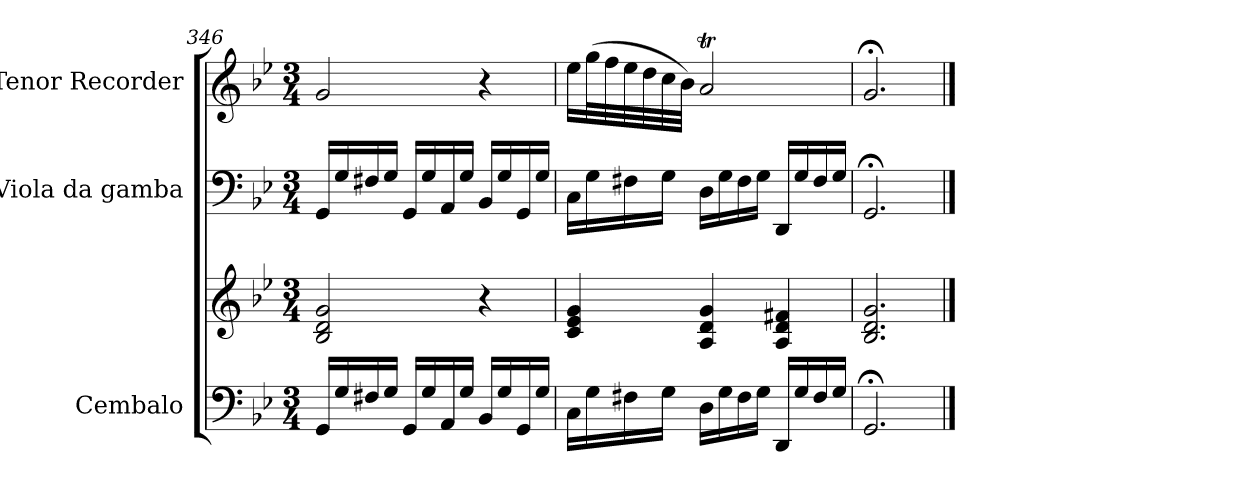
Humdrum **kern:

**kern	**kern	**kern	**kern
*part3	*part3	*part2	*part1
*staff4	*staff3	*staff2	*staff1
*I"Cembalo	*	*I"Viola da gamba	*I"Tenor Recorder
*	*	*I'Vla. d. g.	*I'T. Rec.
*clefF4	*clefG2	*clefF4	*clefG2
*k[b-e-]	*k[b-e-]	*k[b-e-]	*k[b-e-]
*M3/4	*M3/4	*M3/4	*M3/4
=346	=346	=346	=346
16GG/LL	2B-/ 2d/ 2g/	16GG/LL	2g/
16G/	.	16G/	.
16F#X/	.	16F#X/	.
16G/JJ	.	16G/JJ	.
16GG/LL	.	16GG/LL	.
16G/	.	16G/	.
16AA/	.	16AA/	.
16G/JJ	.	16G/JJ	.
16BB-/LL	4r	16BB-/LL	4r
16G/	.	16G/	.
16GG/	.	16GG/	.
16G/JJ	.	16G/JJ	.
=347	=347	=347	=347
16C\LL	4c/ 4e-/ 4g/	16C\LL	16ee-\LL
16G\	.	16G\	(32gg\L
.	.	.	32ff\
16F#X\	.	16F#X\	32ee-\
.	.	.	32dd\
16G\JJ	.	16G\JJ	32cc\
.	.	.	32b-\JJJ)
16D\LL	4A/ 4d/ 4g/	16D\LL	2at/
16G\	.	16G\	.
16F#\	.	16F#\	.
16G\JJ	.	16G\JJ	.
16DD/LL	4A/ 4d/ 4f#X/	16DD/LL	.
16G/	.	16G/	.
16F#/	.	16F#/	.
16G/JJ	.	16G/JJ	.
=348	=348	=348	=348
2.GG;</	2.B-/ 2.d/ 2.g/	2.GG;</	2.g;</
==	==	==	==
*-	*-	*-	*-
